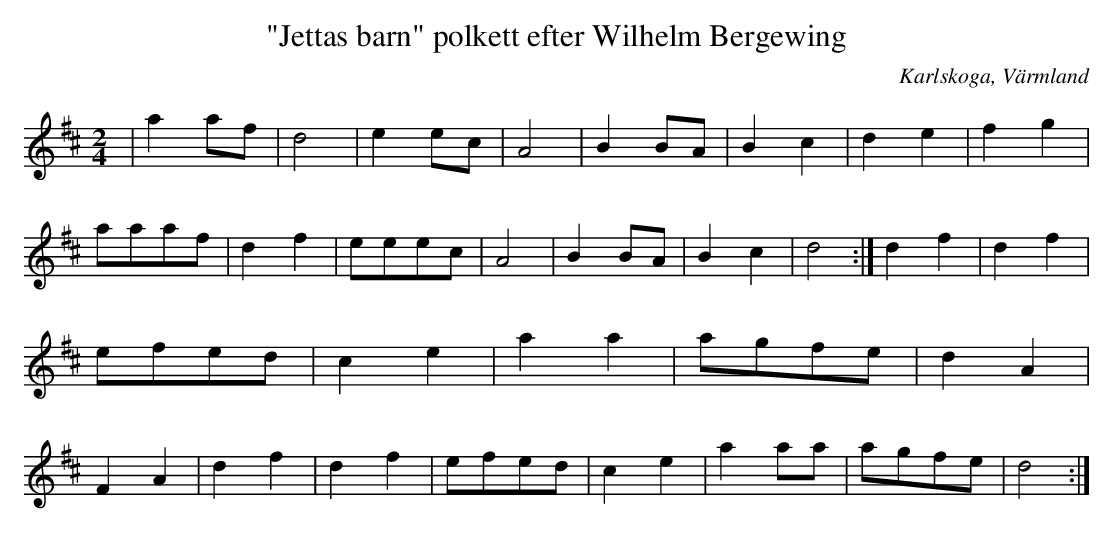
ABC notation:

X:1
T:"Jettas barn" polkett efter Wilhelm Bergewing
O:Karlskoga, Värmland
M:2/4
L:1/8
K:D
|a2af|d4|e2ec|A4|B2BA|B2c2|d2e2|f2g2|aaaf|d2f2|eeec|A4|B2BA|B2c2|d4:|d2f2|d2f2|efed|c2e2|a2a2|agfe|d2A2|F2A2|d2f2|d2f2|efed|c2e2|a2aa|agfe|d4:|
